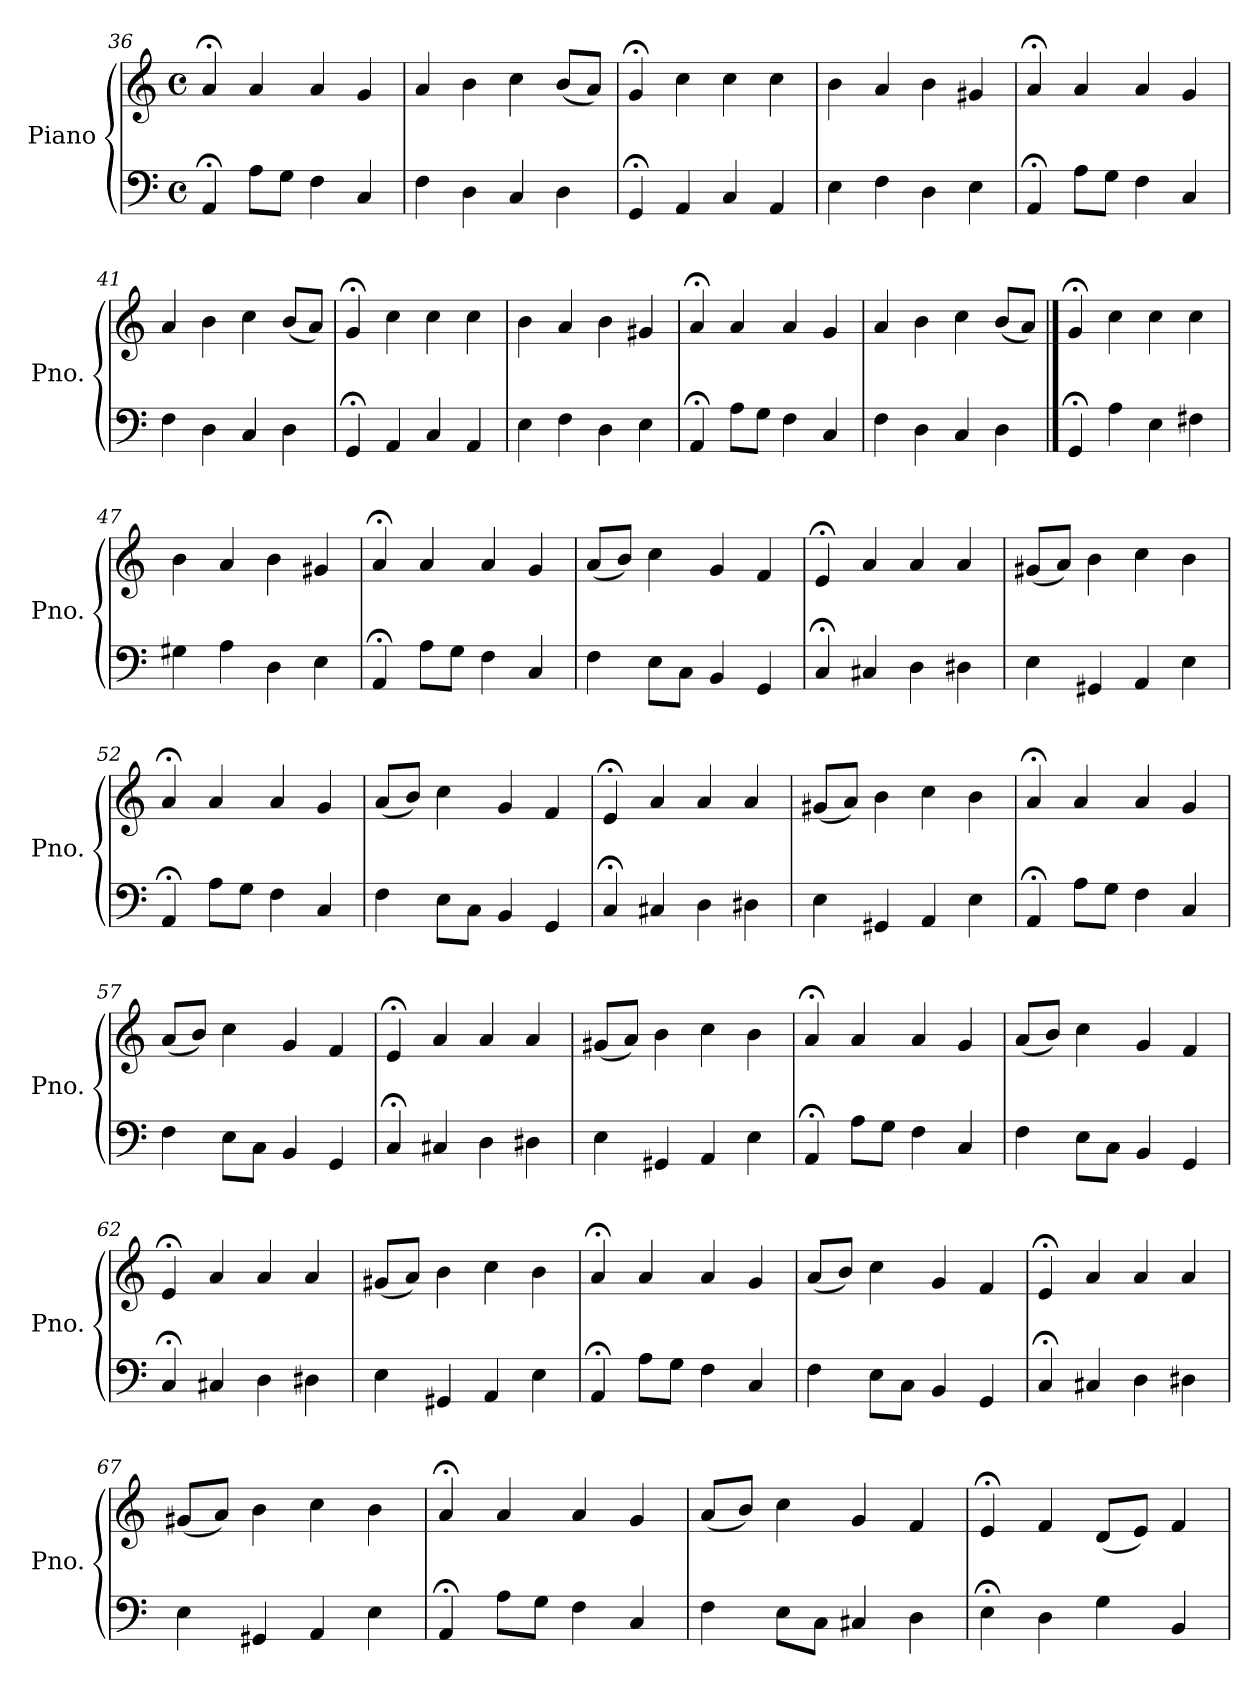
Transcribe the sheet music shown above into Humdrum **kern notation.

**kern	**kern
*part1	*part1
*staff2	*staff1
*I"Piano	*
*I'Pno.	*
*clefF4	*clefG2
*k[]	*k[]
*M4/4	*M4/4
*met(c)	*met(c)
=36	=36
4AA;</	4a;</
8A\L	4a/
8G\J	.
4F\	4a/
4C/	4g/
=37	=37
4F\	4a/
4D\	4b\
4C/	4cc\
4D\	(8b/L
.	8a/J)
=38	=38
4GG;</	4g;</
4AA/	4cc\
4C/	4cc\
4AA/	4cc\
=39	=39
4E\	4b\
4F\	4a/
4D\	4b\
4E\	4g#X/
=40	=40
4AA;</	4a;</
8A\L	4a/
8G\J	.
4F\	4a/
4C/	4g/
!!LO:PB:g=z
=41	=41
4F\	4a/
4D\	4b\
4C/	4cc\
4D\	(8b/L
.	8a/J)
=42	=42
4GG;</	4g;</
4AA/	4cc\
4C/	4cc\
4AA/	4cc\
=43	=43
4E\	4b\
4F\	4a/
4D\	4b\
4E\	4g#X/
=44	=44
4AA;</	4a;</
8A\L	4a/
8G\J	.
4F\	4a/
4C/	4g/
=45	=45
4F\	4a/
4D\	4b\
4C/	4cc\
4D\	(8b/L
.	8a/J)
==46	==46
4GG;</	4g;</
4A\	4cc\
4E\	4cc\
4F#X\	4cc\
=47	=47
4G#X\	4b\
4A\	4a/
4D\	4b\
4E\	4g#X/
!!LO:LB:g=z
=48	=48
4AA;</	4a;</
8A\L	4a/
8G\J	.
4F\	4a/
4C/	4g/
=49	=49
4F\	(8a/L
.	8b/J)
8E\L	4cc\
8C\J	.
4BB/	4g/
4GG/	4f/
=50	=50
4C;</	4e;</
4C#X/	4a/
4D\	4a/
4D#X\	4a/
=51	=51
4E\	(8g#X/L
.	8a/J)
4GG#X/	4b\
4AA/	4cc\
4E\	4b\
=52	=52
4AA;</	4a;</
8A\L	4a/
8G\J	.
4F\	4a/
4C/	4g/
=53	=53
4F\	(8a/L
.	8b/J)
8E\L	4cc\
8C\J	.
4BB/	4g/
4GG/	4f/
=54	=54
4C;</	4e;</
4C#X/	4a/
4D\	4a/
4D#X\	4a/
!!LO:LB:g=z
=55	=55
4E\	(8g#X/L
.	8a/J)
4GG#X/	4b\
4AA/	4cc\
4E\	4b\
=56	=56
4AA;</	4a;</
8A\L	4a/
8G\J	.
4F\	4a/
4C/	4g/
=57	=57
4F\	(8a/L
.	8b/J)
8E\L	4cc\
8C\J	.
4BB/	4g/
4GG/	4f/
=58	=58
4C;</	4e;</
4C#X/	4a/
4D\	4a/
4D#X\	4a/
=59	=59
4E\	(8g#X/L
.	8a/J)
4GG#X/	4b\
4AA/	4cc\
4E\	4b\
=60	=60
4AA;</	4a;</
8A\L	4a/
8G\J	.
4F\	4a/
4C/	4g/
=61	=61
4F\	(8a/L
.	8b/J)
8E\L	4cc\
8C\J	.
4BB/	4g/
4GG/	4f/
!!LO:LB:g=z
=62	=62
4C;</	4e;</
4C#X/	4a/
4D\	4a/
4D#X\	4a/
=63	=63
4E\	(8g#X/L
.	8a/J)
4GG#X/	4b\
4AA/	4cc\
4E\	4b\
=64	=64
4AA;</	4a;</
8A\L	4a/
8G\J	.
4F\	4a/
4C/	4g/
=65	=65
4F\	(8a/L
.	8b/J)
8E\L	4cc\
8C\J	.
4BB/	4g/
4GG/	4f/
=66	=66
4C;</	4e;</
4C#X/	4a/
4D\	4a/
4D#X\	4a/
=67	=67
4E\	(8g#X/L
.	8a/J)
4GG#X/	4b\
4AA/	4cc\
4E\	4b\
=68	=68
4AA;</	4a;</
8A\L	4a/
8G\J	.
4F\	4a/
4C/	4g/
!!LO:LB:g=z
=69	=69
4F\	(8a/L
.	8b/J)
8E\L	4cc\
8C\J	.
4C#X/	4g/
4D\	4f/
=70	=70
4E;<\	4e;</
4D\	4f/
4G\	(8d/L
.	8e/J)
4BB/	4f/
=	=
*-	*-
